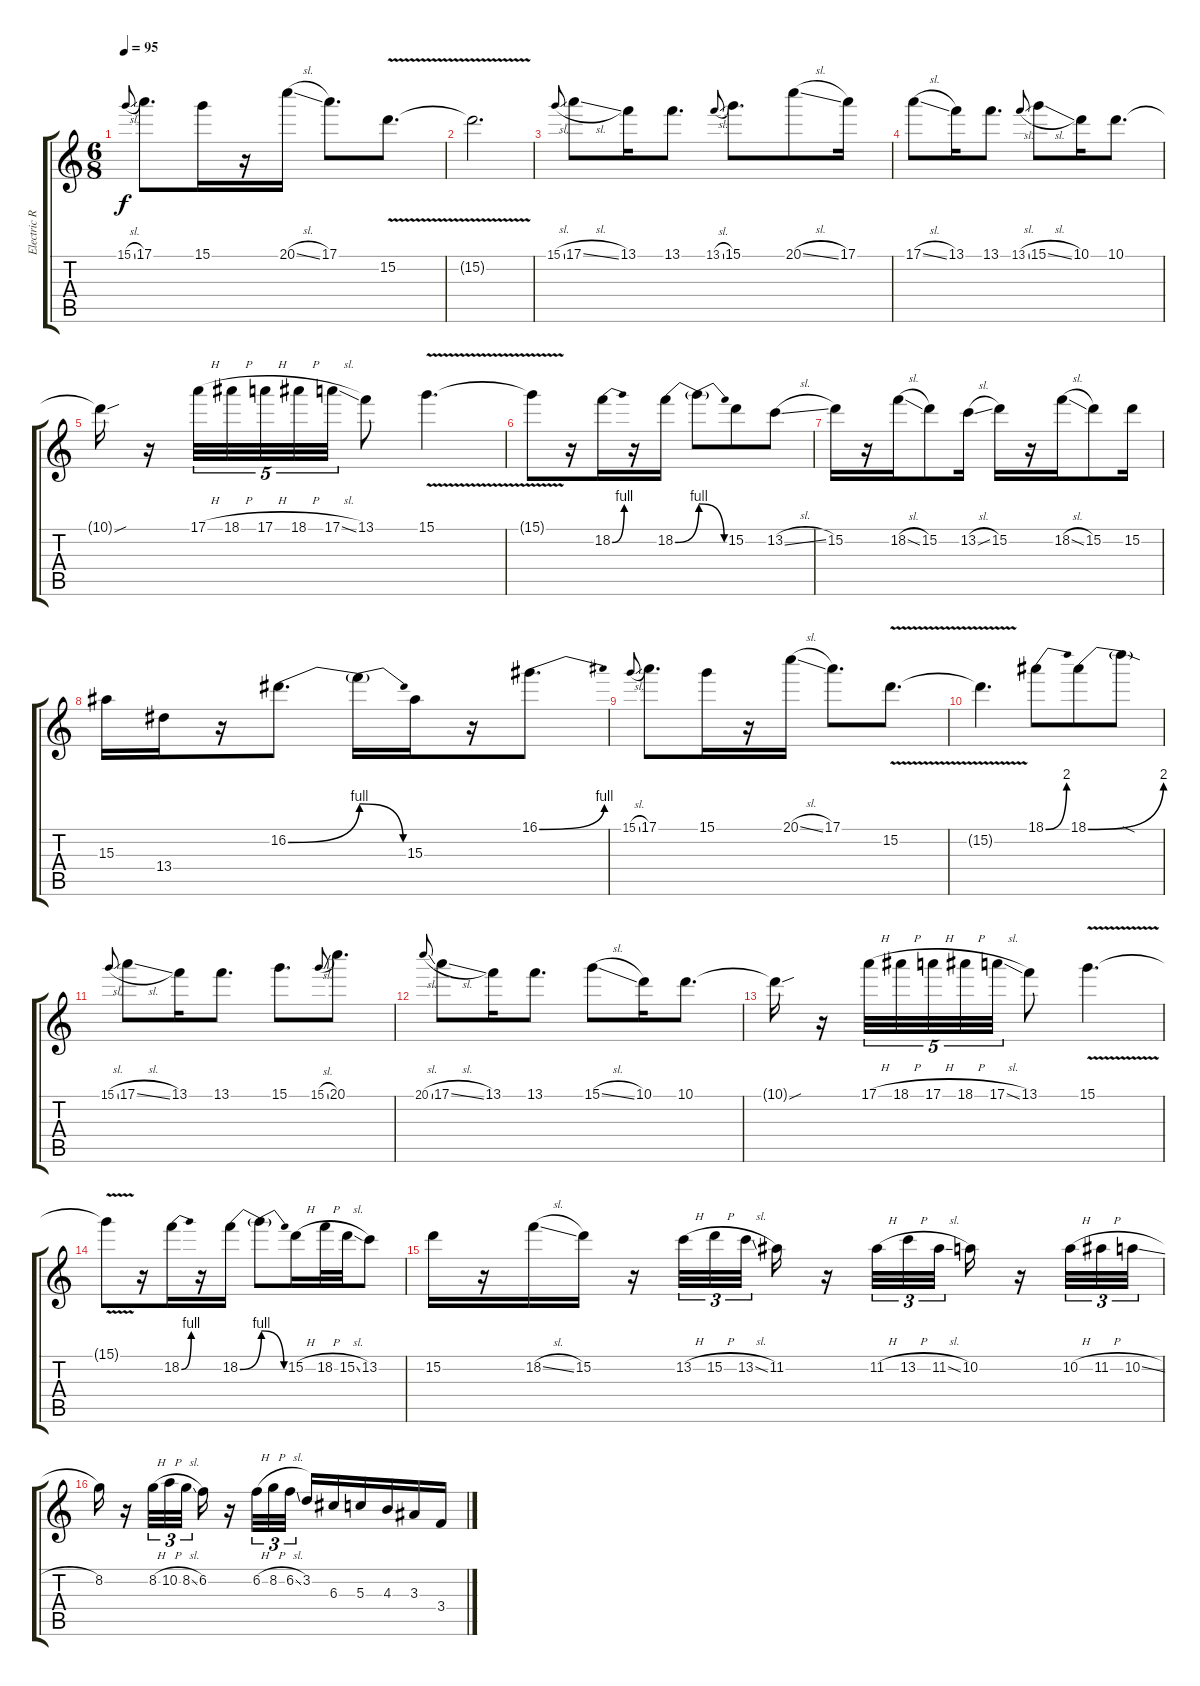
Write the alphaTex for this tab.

\track ("Electric Right" "Electric R") {instrument distortionguitar}
\staff {score tabs}
\tuning (E4 B3 G3 D3 A2 D2) {hide}
\ts (6 8)
\tempo 95
\clef g2
\ks c
15.1{sl}.8{gr onbeat dy f} 17.1.8{d volume 13} 15.1.16 r.16 20.1{sl}.16 17.1.8{d} 15.2{v}.8{d} |
15.2{t}.2{d} |
15.1{sl}.8{gr onbeat} 17.1{sl}.8 13.1.16 13.1.8{d} 13.1{sl}.8{gr onbeat} 15.1.8{d} 20.1{sl}.8 17.1.16 |
17.1{sl}.8 13.1.16 13.1.8{d} 13.1{sl}.8{gr onbeat} 15.1{sl}.8 10.1.16 10.1.8{d} |
10.1{sou t}.16 r.16 17.1{h}.32{tu (5 4)} 18.1{h}.32{tu (5 4)} 17.1{h}.32{tu (5 4)} 18.1{h}.32{tu (5 4)} 17.1{sl}.32{tu (5 4)} 13.1.8 15.1{v}.4{d} |
15.1{t}.8 r.16 18.2{be (bend 0 0 60 4)}.16 r.16 18.2{be (bend 0 0 60 4)}.16 18.2{be (release 0 4 60 0) t}.8 15.2.8 13.2{sl}.8 |
15.2.16 r.16 18.2{sl}.16 15.2.8 13.2{sl}.16 15.2.16 r.16 18.2{sl}.16 15.2.8 15.2.16 |
15.3.16 13.4.16 r.16 16.2{be (bend 0 0 60 4)}.8{d} 16.2{be (release 0 4 60 0) t}.16 15.3.16 r.16 16.1{be (bend 0 0 60 4)}.8{d} |
15.1{sl}.8{gr onbeat} 17.1.8{d} 15.1.16 r.16 20.1{sl}.16 17.1.8{d} 15.2{v}.8{d} |
15.2{t}.4{d} 18.1{be (bend 0 0 60 8)}.8 18.1{be (bend 0 0 60 8)}.8 18.1{sod t}.8 |
15.1{sl}.8{gr onbeat} 17.1{sl}.8 13.1.16 13.1.8{d} 15.1.8{d} 15.1{sl}.8{gr onbeat} 20.1.8{d} |
20.1{sl}.8{gr onbeat} 17.1{sl}.8 13.1.16 13.1.8{d} 15.1{sl}.8 10.1.16 10.1.8{d} |
10.1{sou t}.16 r.16 17.1{h}.32{tu (5 4)} 18.1{h}.32{tu (5 4)} 17.1{h}.32{tu (5 4)} 18.1{h}.32{tu (5 4)} 17.1{sl}.32{tu (5 4)} 13.1.8 15.1{v}.4{d} |
15.1{t}.8 r.16 18.2{be (bend 0 0 60 4)}.16 r.16 18.2{be (bend 0 0 60 4)}.16 18.2{be (release 0 4 60 0) t}.8 15.2{h}.16 18.2{h}.32 15.2{sl}.32 13.2.8 |
15.2.16 r.16 18.2{sl}.16 15.2.16 r.16 13.2{h}.32{tu (3 2)} 15.2{h}.32{tu (3 2)} 13.2{sl}.32{tu (3 2)} 11.2.16 r.16 11.2{h}.32{tu (3 2)} 13.2{h}.32{tu (3 2)} 11.2{sl}.32{tu (3 2) beam splitsecondary} 10.2.16 r.16 10.2{h}.32{tu (3 2)} 11.2{h}.32{tu (3 2)} 10.2{sl}.32{tu (3 2)} |
8.2.16 r.16 8.2{h}.32{tu (3 2)} 10.2{h}.32{tu (3 2)} 8.2{sl}.32{tu (3 2) beam splitsecondary} 6.2.16 r.16 6.2{h}.32{tu (3 2)} 8.2{h}.32{tu (3 2)} 6.2{sl}.32{tu (3 2)} 3.2.16 6.3.16 5.3.16 4.3.16 3.3.16 3.4.16
